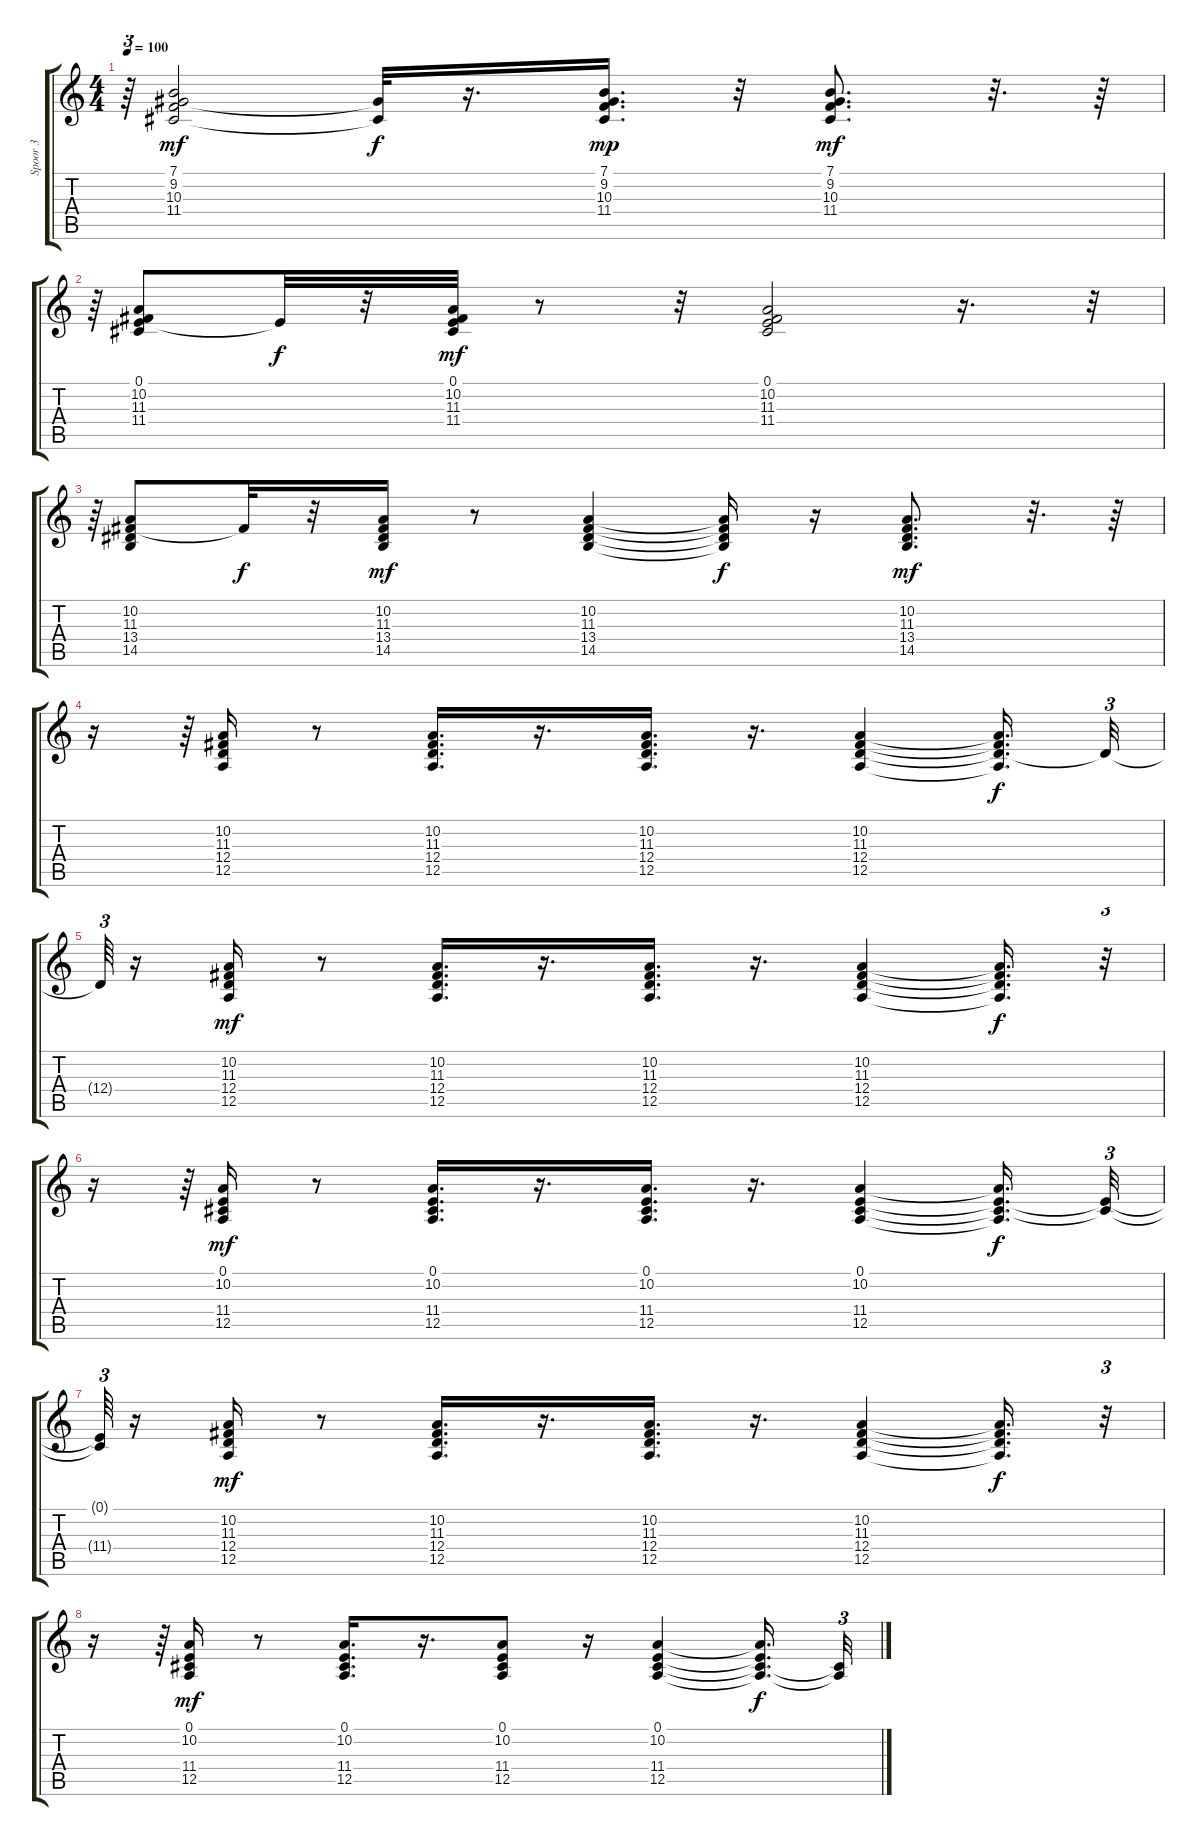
\track ("Spoor 3" "Spoor 3") {instrument brightacousticpiano}
\staff {score tabs}
\tuning (E4 B3 G3 D3 A2 E2) {hide}
\ts (4 4)
\tempo 100
\clef g2
\ks c
r.64{tu (3 2) dy f} (7.1 9.2 10.3 11.4).2{dy mf} (9.2{t} 11.4{t}).32{dy f} r.16{d} (7.1 9.2 10.3 11.4).16{d dy mp} r.32 (7.1 9.2 10.3 11.4).8{d dy mf} r.32{d} r.64 |
r.64{tu (3 2)} (0.1 10.2 11.3 11.4).8 0.1{t}.32{dy f} r.32 (0.1 10.2 11.3 11.4).32{dy mf} r.8 r.32 (0.1 10.2 11.3 11.4).2 r.16{d} r.32{tu (3 2)} |
r.64{tu (3 2)} (10.2 11.3 13.4 14.5).8 11.3{t}.32{dy f} r.32 (10.2 11.3 13.4 14.5).16{dy mf} r.8 (10.2 11.3 13.4 14.5).4 (10.2{t} 11.3{t} 13.4{t} 14.5{t}).16{dy f} r.16 (10.2 11.3 13.4 14.5).8{d dy mf} r.32{d} r.64 |
r.16 r.64{tu (3 2)} (10.2 11.3 12.4 12.5).16 r.8 (10.2 11.3 12.4 12.5).16{d} r.16{d} (10.2 11.3 12.4 12.5).16{d} r.16{d} (10.2 11.3 12.4 12.5).4 (10.2{t} 11.3{t} 12.4{t} 12.5{t}).16{d dy f} 12.4{t}.32{tu (3 2)} |
12.4{t}.64{tu (3 2)} r.16 (10.2 11.3 12.4 12.5).16{dy mf} r.8 (10.2 11.3 12.4 12.5).16{d} r.16{d} (10.2 11.3 12.4 12.5).16{d} r.16{d} (10.2 11.3 12.4 12.5).4 (10.2{t} 11.3{t} 12.4{t} 12.5{t}).16{d dy f} r.32{tu (3 2)} |
r.16 r.64{tu (3 2)} (0.1 10.2 11.4 12.5).16{dy mf} r.8 (0.1 10.2 11.4 12.5).16{d} r.16{d} (0.1 10.2 11.4 12.5).16{d} r.16{d} (0.1 10.2 11.4 12.5).4 (0.1{t} 10.2{t} 11.4{t} 12.5{t}).16{d dy f} (0.1{t} 11.4{t}).32{tu (3 2)} |
(0.1{t} 11.4{t}).64{tu (3 2)} r.16 (10.2 11.3 12.4 12.5).16{dy mf} r.8 (10.2 11.3 12.4 12.5).16{d} r.16{d} (10.2 11.3 12.4 12.5).16{d} r.16{d} (10.2 11.3 12.4 12.5).4 (10.2{t} 11.3{t} 12.4{t} 12.5{t}).16{d dy f} r.32{tu (3 2)} |
r.16 r.64{tu (3 2)} (0.1 10.2 11.4 12.5).16{dy mf} r.8 (0.1 10.2 11.4 12.5).16{d} r.16{d} (0.1 10.2 11.4 12.5).8 r.16 (0.1 10.2 11.4 12.5).4 (0.1{t} 10.2{t} 11.4{t} 12.5{t}).16{d dy f} (11.4{t} 12.5{t}).32{tu (3 2)}
